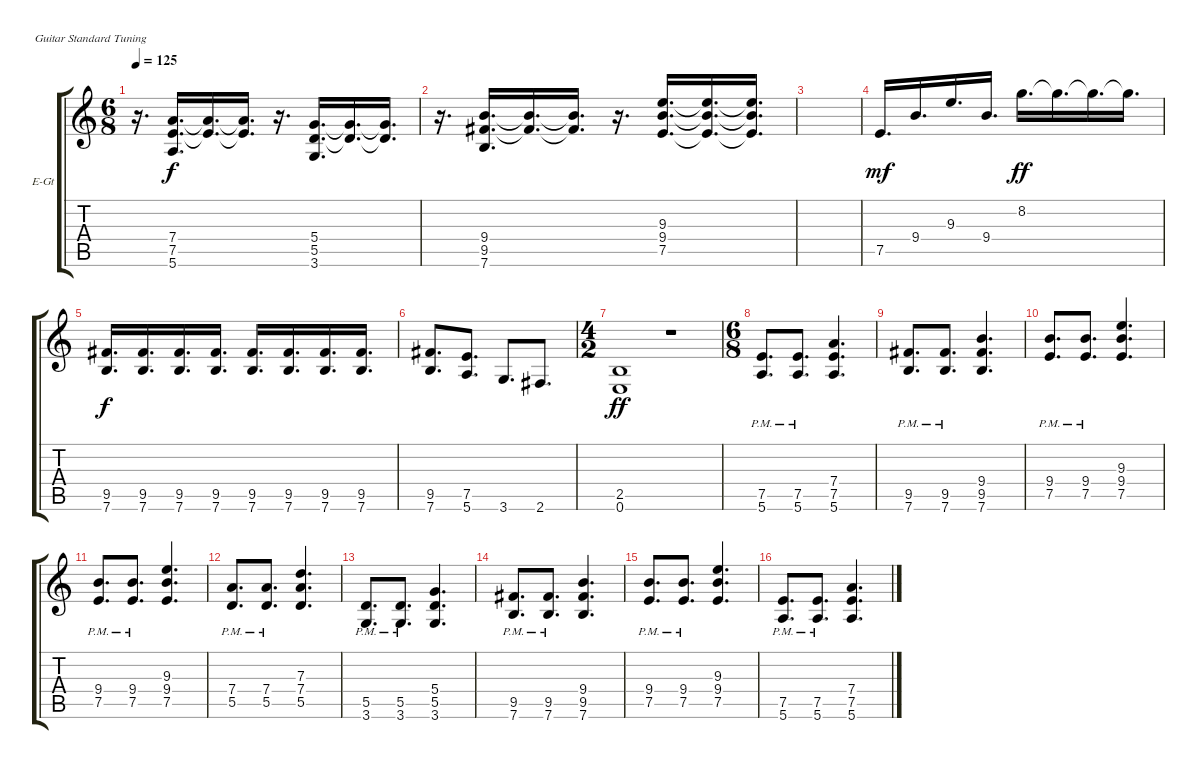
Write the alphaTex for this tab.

\defaultSystemsLayout 4
\bracketExtendMode groupsimilarinstruments
\firstSystemTrackNameOrientation horizontal
\otherSystemsTrackNameOrientation horizontal
\track ("Electric Guitar" "E-Gt") {instrument distortionguitar}
\staff {score tabs}
\tuning (E4 B3 G3 D3 A2 E2)
\ts (6 8)
\tempo 125
\clef g2
\ks c
r.16{d dy ff} (7.4 7.5 5.6).16{d dy f} (7.4{t} 7.5{t}).16{d} (7.4{t} 7.5{t}).16{d} r.16{d} (5.4 5.5 3.6).16{d} (5.4{t} 5.5{t}).16{d} (5.4{t} 5.5{t}).16{d} |
r.16{d} (9.4 9.5 7.6).16{d} (9.4{t} 9.5{t}).16{d} (9.4{t} 9.5{t}).16{d} r.16{d} (9.3 9.4 7.5).16{d} (9.3{t} 9.4{t} 7.5{t}).16{d} (9.3{t} 9.4{t} 7.5{t}).16{d} |
|
7.5.16{d dy mf} 9.4.16{d} 9.3.16{d} 9.4.16{d} 8.2.16{d dy ff} 8.2{t}.16{d} 8.2{t}.16{d} 8.2{t}.16{d} |
(9.5 7.6).16{d dy f} (9.5 7.6).16{d} (9.5 7.6).16{d} (9.5 7.6).16{d} (9.5 7.6).16{d} (9.5 7.6).16{d} (9.5 7.6).16{d} (9.5 7.6).16{d} |
(9.5 7.6).8{d} (7.5 5.6).8{d} 3.6.8{d} 2.6.8{d} |
\ts (4 2)
(2.5 0.6).1{dy ff} r.1 |
\ts (6 8)
(7.5{pm} 5.6{pm}).8{d} (7.5{pm} 5.6{pm}).8{d} (7.5 5.6 7.4).4{d} |
(9.5{pm} 7.6).8{d} (9.5{pm} 7.6).8{d} (9.5 7.6 9.4).4{d} |
(9.4{pm} 7.5{pm}).8{d} (9.4{pm} 7.5{pm}).8{d} (9.4 7.5 9.3).4{d} |
(9.4{pm} 7.5{pm}).8{d} (9.4{pm} 7.5{pm}).8{d} (9.4 7.5 9.3).4{d} |
(5.5{pm} 7.4).8{d} (5.5{pm} 7.4).8{d} (5.5 7.4 7.3).4{d} |
(5.5{pm} 3.6{pm}).8{d} (5.5{pm} 3.6{pm}).8{d} (5.5 3.6 5.4).4{d} |
(9.5{pm} 7.6{pm}).8{d} (9.5{pm} 7.6{pm}).8{d} (9.5 7.6 9.4).4{d} |
(9.4{pm} 7.5{pm}).8{d} (9.4{pm} 7.5{pm}).8{d} (9.4 7.5 9.3).4{d} |
(7.5{pm} 5.6{pm}).8{d} (7.5{pm} 5.6{pm}).8{d} (7.5 5.6 7.4).4{d}
